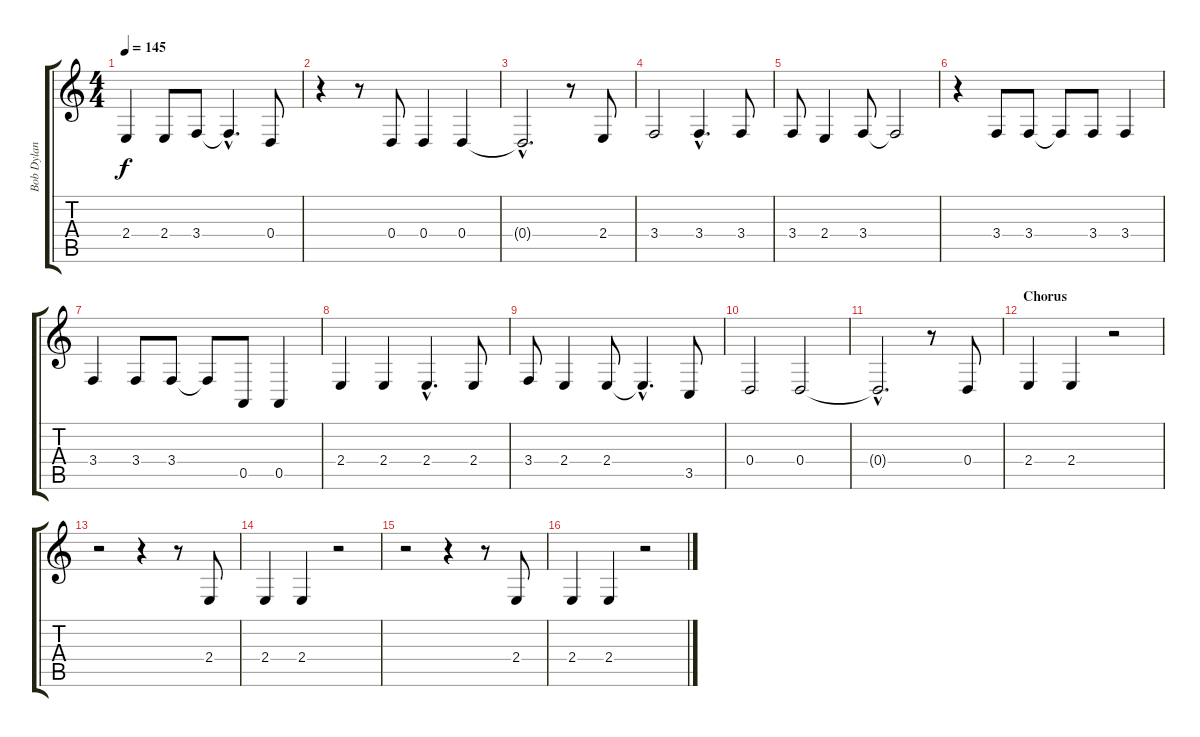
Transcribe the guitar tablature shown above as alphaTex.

\track ("Bob Dylan Voice" "Bob Dylan ") {instrument reedorgan}
\staff {score tabs}
\tuning (E4 B3 G3 D3 A2 E2) {hide}
\ts (4 4)
\tempo 145
\clef g2
\ks c
2.4{t}.4{dy f} 2.4.8 3.4.8 3.4{hac t}.4{d} 0.4.8 |
r.4 r.8 0.4.8 0.4.4 0.4.4 |
0.4{hac t}.2{d} r.8 2.4.8 |
3.4.2 3.4{hac}.4{d} 3.4.8 |
3.4.8 2.4.4 3.4.8 3.4{t}.2 |
r.4 3.4.8 3.4.8 3.4{t}.8 3.4.8 3.4.4 |
3.4.4 3.4.8 3.4.8 3.4{t}.8 0.5.8 0.5.4 |
2.4.4 2.4.4 2.4{hac}.4{d} 2.4.8 |
3.4.8 2.4.4 2.4.8 2.4{hac t}.4{d} 3.5.8 |
0.4.2 0.4.2 |
0.4{hac t}.2{d} r.8 0.4.8 |
\section ("" "Chorus")
2.4.4 2.4.4 r.2 |
r.2 r.4 r.8 2.4.8 |
2.4.4 2.4.4 r.2 |
r.2 r.4 r.8 2.4.8 |
2.4.4 2.4.4 r.2
